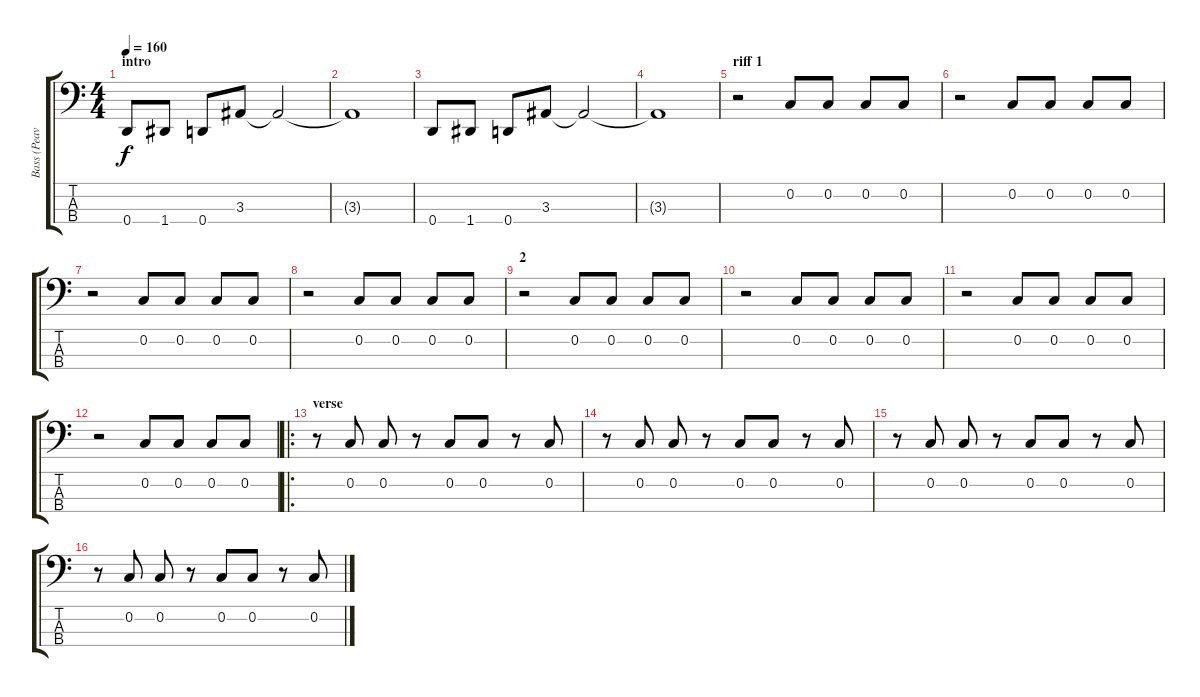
\track ("Bass (Peavey Wagner)" "Bass (Peav") {instrument electricbasspick}
\staff {score tabs}
\tuning (F2 C2 G1 D1) {hide}
\ts (4 4)
\section ("" "intro")
\tempo 160
\clef f4
\ks c
0.4.8{dy f instrument electricbasspick} 1.4.8 0.4.8 3.3.8 3.3{t}.2 |
3.3{t}.1 |
0.4.8 1.4.8 0.4.8 3.3.8 3.3{t}.2 |
3.3{t}.1 |
\section ("" "riff 1")
r.2 0.2.8 0.2.8 0.2.8 0.2.8 |
r.2 0.2.8 0.2.8 0.2.8 0.2.8 |
r.2 0.2.8 0.2.8 0.2.8 0.2.8 |
r.2 0.2.8 0.2.8 0.2.8 0.2.8 |
\section ("" "2")
r.2 0.2.8 0.2.8 0.2.8 0.2.8 |
r.2 0.2.8 0.2.8 0.2.8 0.2.8 |
r.2 0.2.8 0.2.8 0.2.8 0.2.8 |
r.2 0.2.8 0.2.8 0.2.8 0.2.8 |
\ro
\section ("" "verse")
r.8 0.2.8 0.2.8 r.8 0.2.8 0.2.8 r.8 0.2.8 |
r.8 0.2.8 0.2.8 r.8 0.2.8 0.2.8 r.8 0.2.8 |
r.8 0.2.8 0.2.8 r.8 0.2.8 0.2.8 r.8 0.2.8 |
r.8 0.2.8 0.2.8 r.8 0.2.8 0.2.8 r.8 0.2.8
